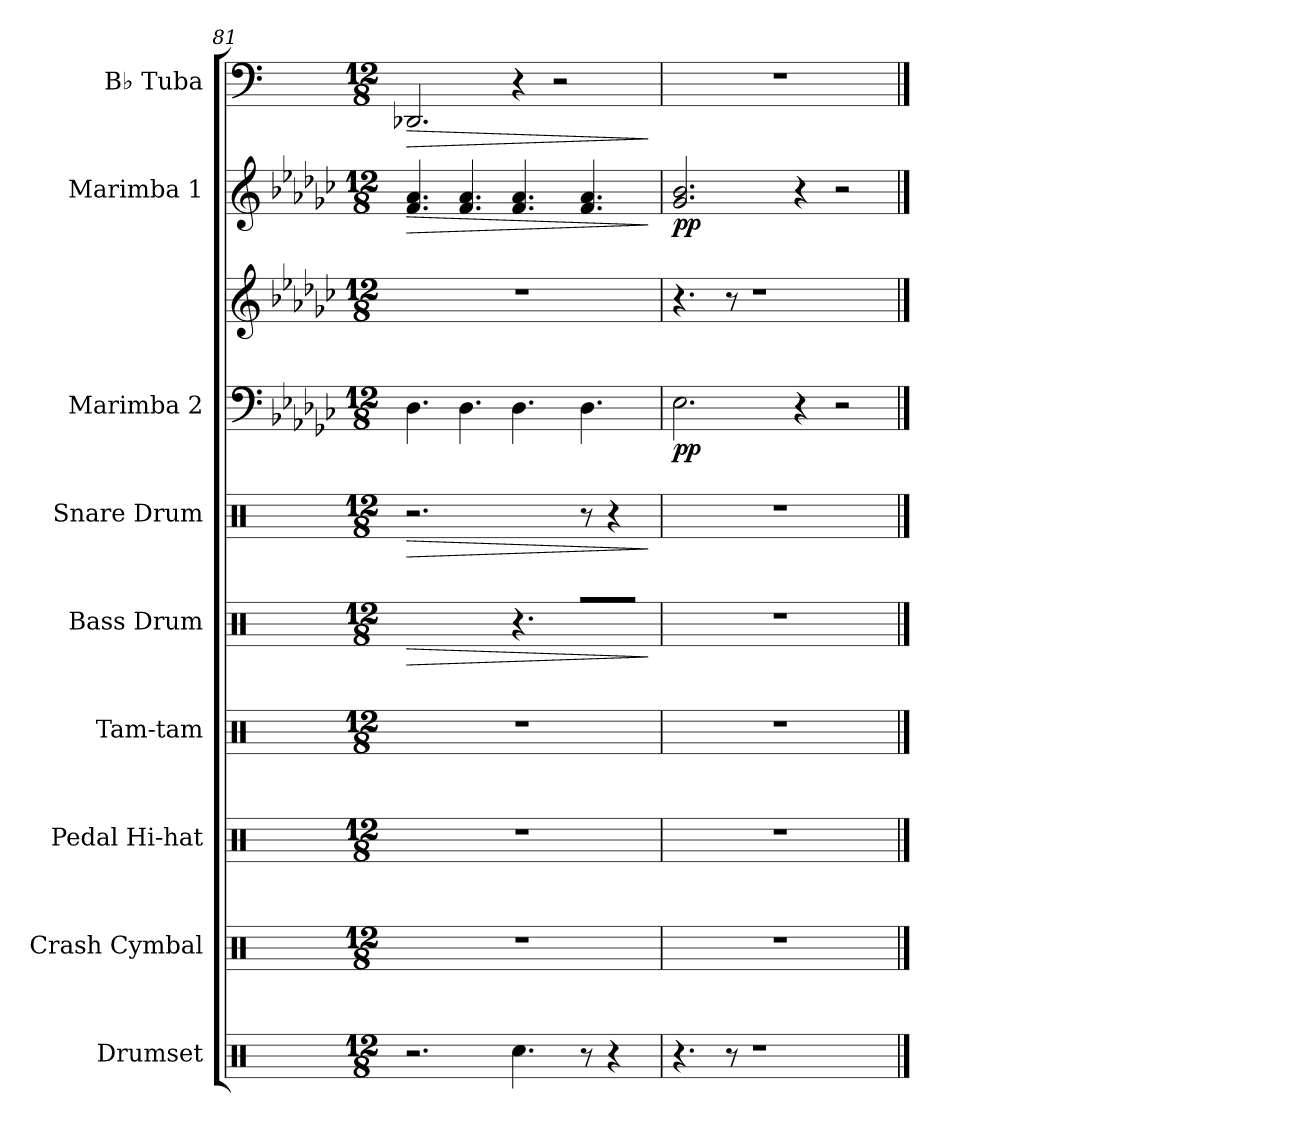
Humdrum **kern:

**kern	**kern	**kern	**kern	**kern	**dynam	**kern	**dynam	**kern	**kern	**dynam	**kern	**dynam	**kern	**dynam
*part9	*part8	*part7	*part6	*part5	*part5	*part4	*part4	*part3	*part3	*part3	*part2	*part2	*part1	*part1
*staff10	*staff9	*staff8	*staff7	*staff6	*staff6	*staff5	*staff5	*staff4	*staff3	*staff3/4	*staff2	*staff2	*staff1	*staff1
*I"Drumset	*I"Crash Cymbal	*I"Pedal Hi-hat	*I"Tam-tam	*I"Bass Drum	*	*I"Snare Drum	*	*I"Marimba 2	*	*	*I"Marimba 1	*	*I"B♭ Tuba	*
*I'Drs.	*I'Cr. Cym.	*I'Ped. Hi-hat	*I'Tam-tam	*I'B. Dr.	*	*I'Sn. Dr.	*	*I'Mrm. 2	*	*	*I'Mrm. 1	*	*I'B♭ Tu.	*
*clefX	*clefX	*clefX	*clefX	*clefX	*	*clefX	*	*clefF4	*clefG2	*	*clefG2	*	*clefF4	*
*k[]	*k[]	*k[]	*k[]	*k[]	*	*k[]	*	*k[b-e-a-d-g-c-]	*k[b-e-a-d-g-c-]	*	*k[b-e-a-d-g-c-]	*	*k[]	*
*C:	*C:	*C:	*C:	*C:	*	*C:	*	*G-:	*G-:	*	*G-:	*	*C:	*
*M12/8	*M12/8	*M12/8	*M12/8	*M12/8	*	*M12/8	*	*M12/8	*M12/8	*	*M12/8	*	*M12/8	*
=81	=81	=81	=81	=81	=81	=81	=81	=81	=81	=81	=81	=81	=81	=81
!	!	!	!	!	!LO:HP:b	!	!LO:HP:b	!	!	!	!	!LO:HP:b	!	!LO:HP:b
2.r	1.r	1.r	1.r	4.R\	>	2.r	>	4.D-\	1.r	.	4.f/ 4.a-/	>	2.DD-X/	>
.	.	.	.	4.R\	.	.	.	4.D-\	.	.	4.f/ 4.a-/	.	.	.
4.Rcc\	.	.	.	4.r	.	4.R\	.	4.D-\	.	.	4.f/ 4.a-/	.	4r	.
.	.	.	.	.	.	.	.	.	.	.	.	.	2r	.
8r	.	.	.	8R\L	.	8r	.	4.D-\	.	.	4.f/ 4.a-/	.	.	.
4r	.	.	.	8R\	.	4r	.	.	.	.	.	.	.	.
.	.	.	.	8R\J	.	.	.	.	.	.	.	.	.	.
.	.	.	.	.	]	.	]	.	.	.	.	]	.	]
=82	=82	=82	=82	=82	=82	=82	=82	=82	=82	=82	=82	=82	=82	=82
!	!	!	!	!	!	!	!	!	!	!LO:DY:b=2	!	!LO:DY:b	!	!
4.r	1.r	1.r	1.r	1.r	.	1.r	.	2.E-\	4.r	pp	2.g-/ 2.b-/	pp	1.r	.
8r	.	.	.	.	.	.	.	.	8r	.	.	.	.	.
1r	.	.	.	.	.	.	.	.	1r	.	.	.	.	.
.	.	.	.	.	.	.	.	4r	.	.	4r	.	.	.
.	.	.	.	.	.	.	.	2r	.	.	2r	.	.	.
==	==	==	==	==	==	==	==	==	==	==	==	==	==	==
*-	*-	*-	*-	*-	*-	*-	*-	*-	*-	*-	*-	*-	*-	*-
